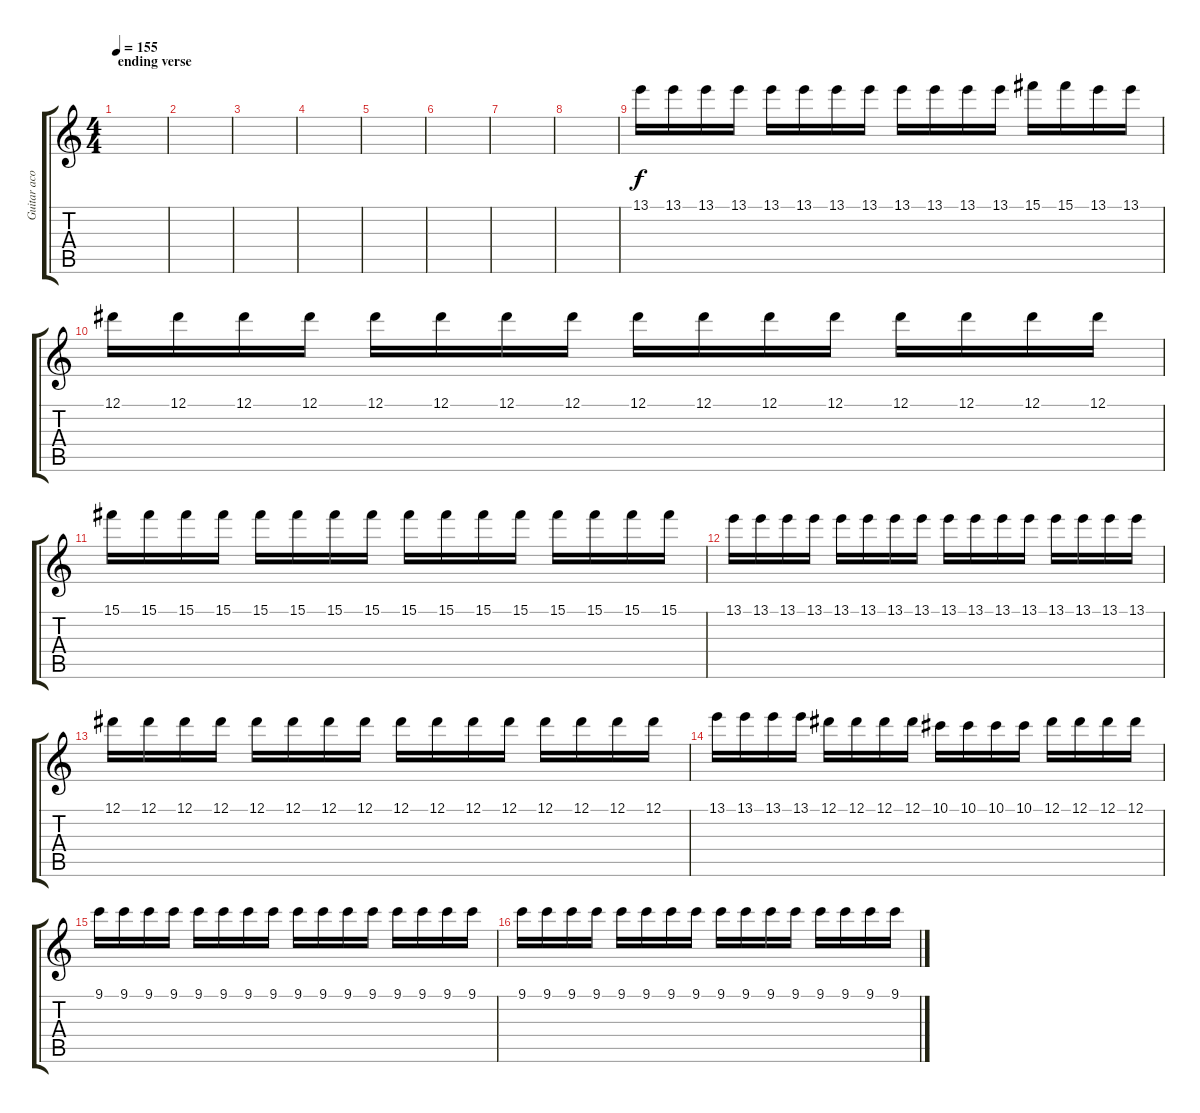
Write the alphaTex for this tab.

\track ("Guitar acoustic [Serj]" "Guitar aco") {instrument electricguitarclean}
\staff {score tabs}
\tuning (Eb4 Bb3 Gb3 Db3 Ab2 Db2) {hide}
\ts (4 4)
\section ("" "ending verse")
\tempo 155
\clef g2
\ks c
|
|
|
|
|
|
|
|
13.1.16 13.1.16 13.1.16 13.1.16 13.1.16 13.1.16 13.1.16 13.1.16 13.1.16 13.1.16 13.1.16 13.1.16 15.1.16 15.1.16 13.1.16 13.1.16 |
12.1.16 12.1.16 12.1.16 12.1.16 12.1.16 12.1.16 12.1.16 12.1.16 12.1.16 12.1.16 12.1.16 12.1.16 12.1.16 12.1.16 12.1.16 12.1.16 |
15.1.16 15.1.16 15.1.16 15.1.16 15.1.16 15.1.16 15.1.16 15.1.16 15.1.16 15.1.16 15.1.16 15.1.16 15.1.16 15.1.16 15.1.16 15.1.16 |
13.1.16 13.1.16 13.1.16 13.1.16 13.1.16 13.1.16 13.1.16 13.1.16 13.1.16 13.1.16 13.1.16 13.1.16 13.1.16 13.1.16 13.1.16 13.1.16 |
12.1.16 12.1.16 12.1.16 12.1.16 12.1.16 12.1.16 12.1.16 12.1.16 12.1.16 12.1.16 12.1.16 12.1.16 12.1.16 12.1.16 12.1.16 12.1.16 |
13.1.16 13.1.16 13.1.16 13.1.16 12.1.16 12.1.16 12.1.16 12.1.16 10.1.16 10.1.16 10.1.16 10.1.16 12.1.16 12.1.16 12.1.16 12.1.16 |
9.1.16 9.1.16 9.1.16 9.1.16 9.1.16 9.1.16 9.1.16 9.1.16 9.1.16 9.1.16 9.1.16 9.1.16 9.1.16 9.1.16 9.1.16 9.1.16 |
9.1.16 9.1.16 9.1.16 9.1.16 9.1.16 9.1.16 9.1.16 9.1.16 9.1.16 9.1.16 9.1.16 9.1.16 9.1.16 9.1.16 9.1.16 9.1.16
